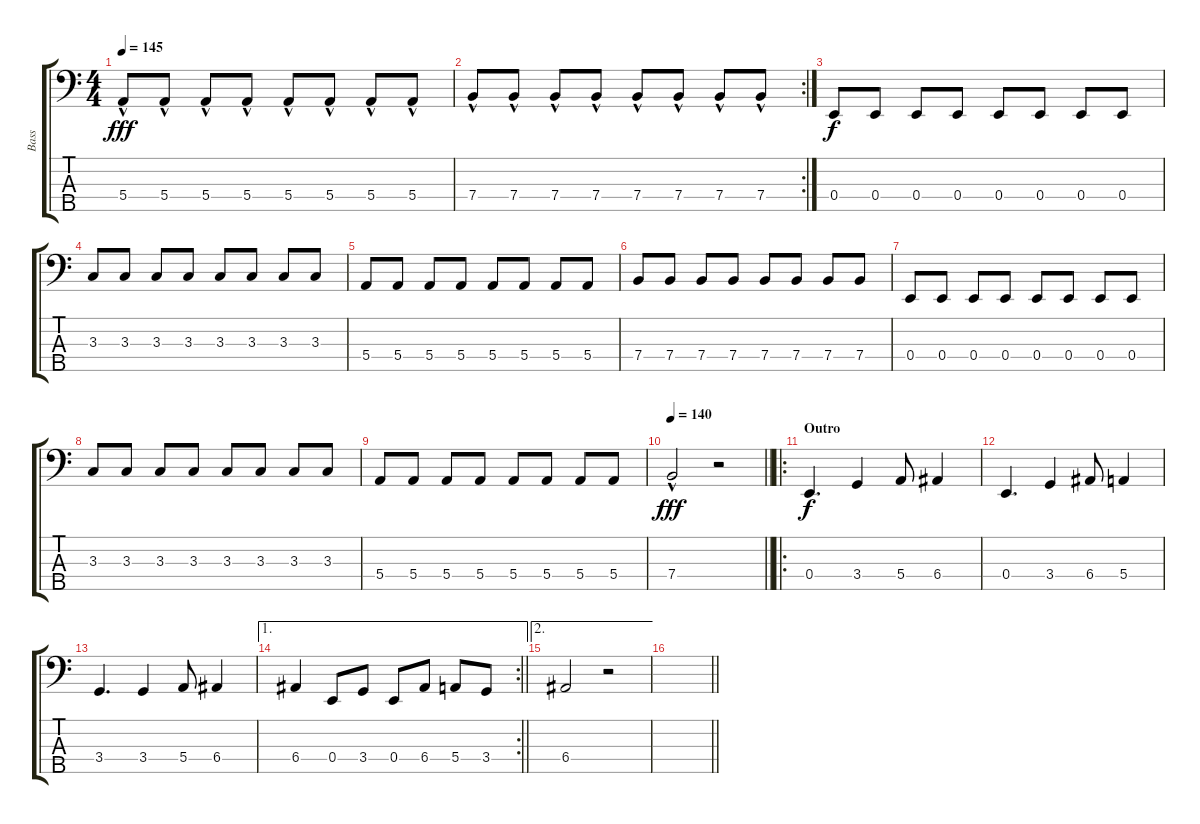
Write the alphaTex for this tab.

\track ("Bass" "Bass") {instrument electricbassfinger}
\staff {score tabs}
\tuning (G2 D2 A1 E1 B0) {hide}
\ts (4 4)
\tempo 145
\clef f4
\ks c
5.4{hac}.8{dy fff} 5.4{hac}.8 5.4{hac}.8 5.4{hac}.8 5.4{hac}.8 5.4{hac}.8 5.4{hac}.8 5.4{hac}.8 |
\rc 2
7.4{hac}.8 7.4{hac}.8 7.4{hac}.8 7.4{hac}.8 7.4{hac}.8 7.4{hac}.8 7.4{hac}.8 7.4{hac}.8 |
0.4.8{dy f} 0.4.8 0.4.8 0.4.8 0.4.8 0.4.8 0.4.8 0.4.8 |
3.3.8 3.3.8 3.3.8 3.3.8 3.3.8 3.3.8 3.3.8 3.3.8 |
5.4.8 5.4.8 5.4.8 5.4.8 5.4.8 5.4.8 5.4.8 5.4.8 |
7.4.8 7.4.8 7.4.8 7.4.8 7.4.8 7.4.8 7.4.8 7.4.8 |
0.4.8 0.4.8 0.4.8 0.4.8 0.4.8 0.4.8 0.4.8 0.4.8 |
3.3.8 3.3.8 3.3.8 3.3.8 3.3.8 3.3.8 3.3.8 3.3.8 |
5.4.8 5.4.8 5.4.8 5.4.8 5.4.8 5.4.8 5.4.8 5.4.8 |
\tempo 140
\barLineRight lightlight
7.4{hac}.2{dy fff} r.2 |
\ro
\section ("" "Outro")
0.4.4{d dy f} 3.4.4 5.4.8 6.4.4 |
0.4.4{d} 3.4.4 6.4.8 5.4.4 |
3.4.4{d} 3.4.4 5.4.8 6.4.4 |
\ae 1
\rc 2
\barLineRight lightlight
6.4.4 0.4.8 3.4.8 0.4.8 6.4.8 5.4.8 3.4.8 |
\ae 2
6.4.2 r.2 |
\barLineRight lightlight
